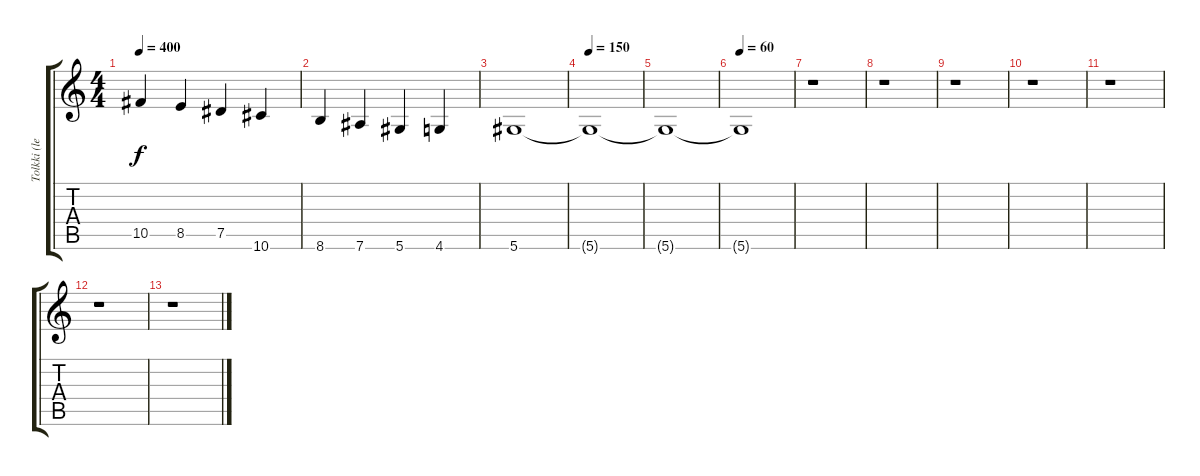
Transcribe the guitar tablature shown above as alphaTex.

\track ("Tolkki (lead)" "Tolkki (le") {instrument overdrivenguitar}
\staff {score tabs}
\tuning (Eb4 Bb3 Gb3 Db3 Ab2 Eb2) {hide}
\ts (4 4)
\tempo 400
\clef g2
\ks c
10.5.4{dy f} 8.5.4 7.5.4 10.6.4 |
8.6.4 7.6.4 5.6.4 4.6.4 |
5.6.1 |
\tempo 150
5.6{t}.1 |
5.6{t}.1 |
\tempo 60
5.6{t}.1 |
r.1 |
r.1 |
r.1 |
r.1 |
r.1 |
r.1 |
r.1
